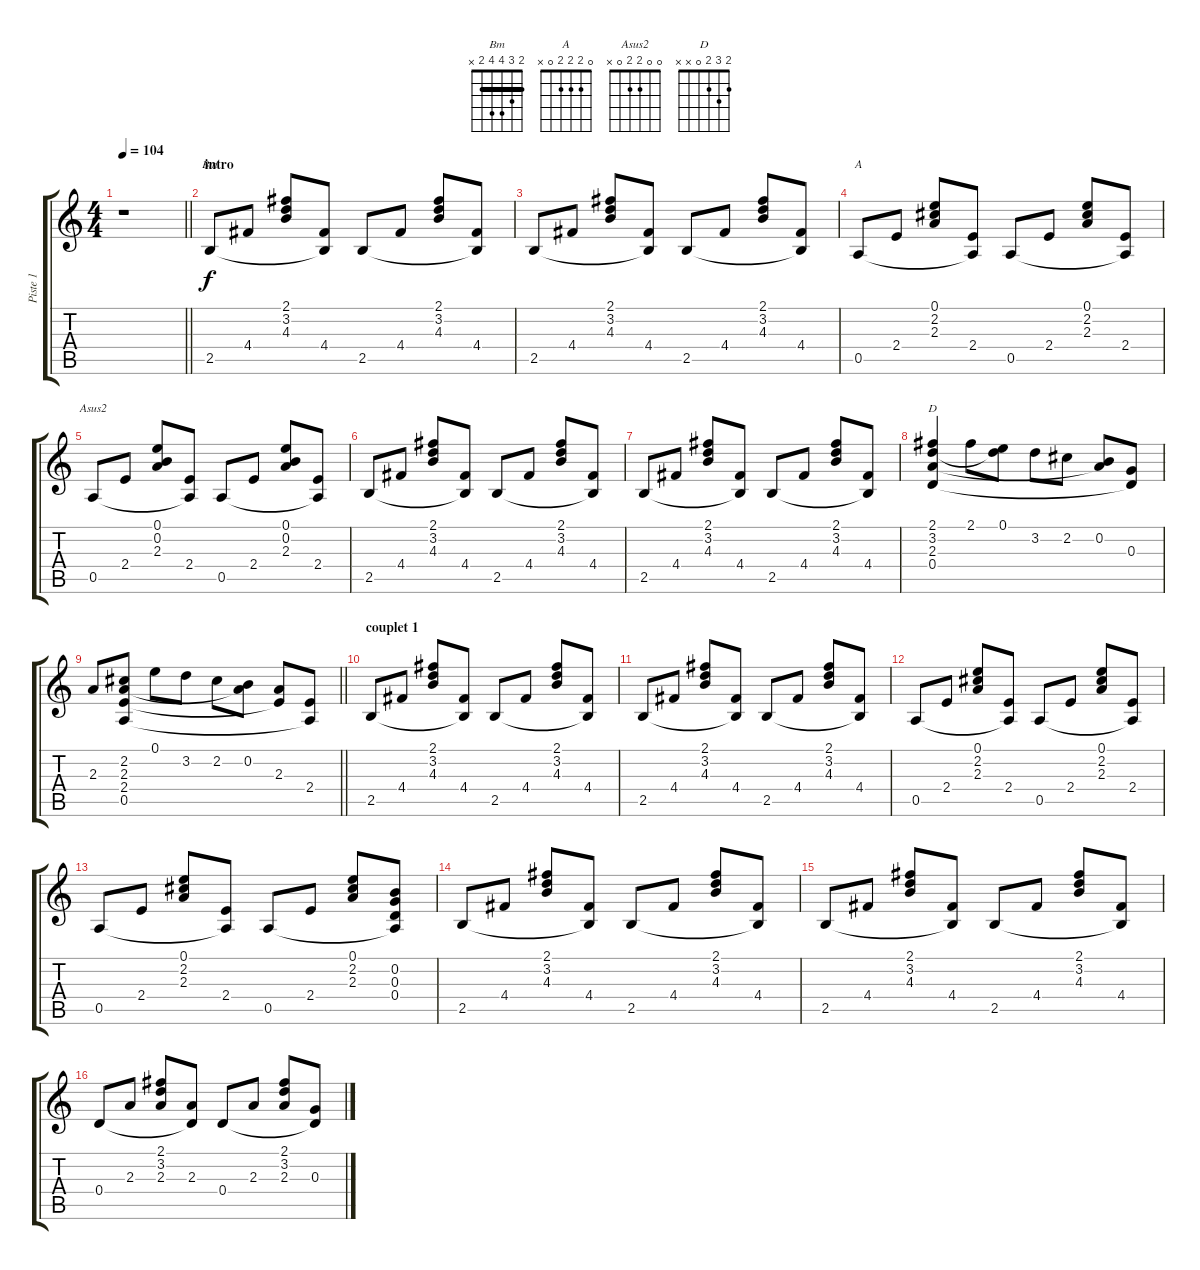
\track ("Piste 1" "Piste 1") {instrument acousticguitarsteel}
\staff {score tabs}
\tuning (E4 B3 G3 D3 A2 E2) {hide}
\chord ("Bm" 2 3 4 4 2 x) {barre 2}
\chord ("A" 0 2 2 2 0 x)
\chord ("Asus2" 0 0 2 2 0 x)
\chord ("D" 2 3 2 0 x x)
\ts (4 4)
\tempo 104
\clef g2
\barLineRight lightlight
\ks c
r.1{dy f instrument acousticguitarsteel} |
\section ("" "intro")
2.5.8{ch "Bm"} 4.4.8 (2.1 3.2 4.3).8 (4.4 2.5{t}).8 2.5.8 4.4.8 (2.1 3.2 4.3).8 (4.4 2.5{t}).8 |
2.5.8 4.4.8 (2.1 3.2 4.3).8 (4.4 2.5{t}).8 2.5.8 4.4.8 (2.1 3.2 4.3).8 (4.4 2.5{t}).8 |
0.5.8{ch "A"} 2.4.8 (0.1 2.2 2.3).8 (2.4 0.5{t}).8 0.5.8 2.4.8 (0.1 2.2 2.3).8 (2.4 0.5{t}).8 |
0.5.8{ch "Asus2"} 2.4.8 (0.1 0.2 2.3).8 (2.4 0.5{t}).8 0.5.8 2.4.8 (0.1 0.2 2.3).8 (2.4 0.5{t}).8 |
2.5.8 4.4.8 (2.1 3.2 4.3).8 (4.4 2.5{t}).8 2.5.8 4.4.8 (2.1 3.2 4.3).8 (4.4 2.5{t}).8 |
2.5.8 4.4.8 (2.1 3.2 4.3).8 (4.4 2.5{t}).8 2.5.8 4.4.8 (2.1 3.2 4.3).8 (4.4 2.5{t}).8 |
(2.1 3.2 2.3 0.4).4{ch "D"} 2.1.8 (0.1 3.2{t}).8 3.2.8 2.2.8 (0.2 2.3{t}).8 (0.3 0.4{t}).8 |
\barLineRight lightlight
2.3.8 (2.2 2.3 2.4 0.5).8 0.1.8 3.2.8 2.2.8 (0.2 2.3{t}).8 (2.3 2.4{t}).8 (2.4 0.5{t}).8 |
\section ("" "couplet 1")
2.5.8 4.4.8 (2.1 3.2 4.3).8 (4.4 2.5{t}).8 2.5.8 4.4.8 (2.1 3.2 4.3).8 (4.4 2.5{t}).8 |
2.5.8 4.4.8 (2.1 3.2 4.3).8 (4.4 2.5{t}).8 2.5.8 4.4.8 (2.1 3.2 4.3).8 (4.4 2.5{t}).8 |
0.5.8 2.4.8 (0.1 2.2 2.3).8 (2.4 0.5{t}).8 0.5.8 2.4.8 (0.1 2.2 2.3).8 (2.4 0.5{t}).8 |
0.5.8 2.4.8 (0.1 2.2 2.3).8 (2.4 0.5{t}).8 0.5.8 2.4.8 (0.1 2.2 2.3).8 (0.2 0.3 0.4 0.5{t}).8 |
2.5.8 4.4.8 (2.1 3.2 4.3).8 (4.4 2.5{t}).8 2.5.8 4.4.8 (2.1 3.2 4.3).8 (4.4 2.5{t}).8 |
2.5.8 4.4.8 (2.1 3.2 4.3).8 (4.4 2.5{t}).8 2.5.8 4.4.8 (2.1 3.2 4.3).8 (4.4 2.5{t}).8 |
0.4.8 2.3.8 (2.1 3.2 2.3).8 (2.3 0.4{t}).8 0.4.8 2.3.8 (2.1 3.2 2.3).8 (0.3 0.4{t}).8
